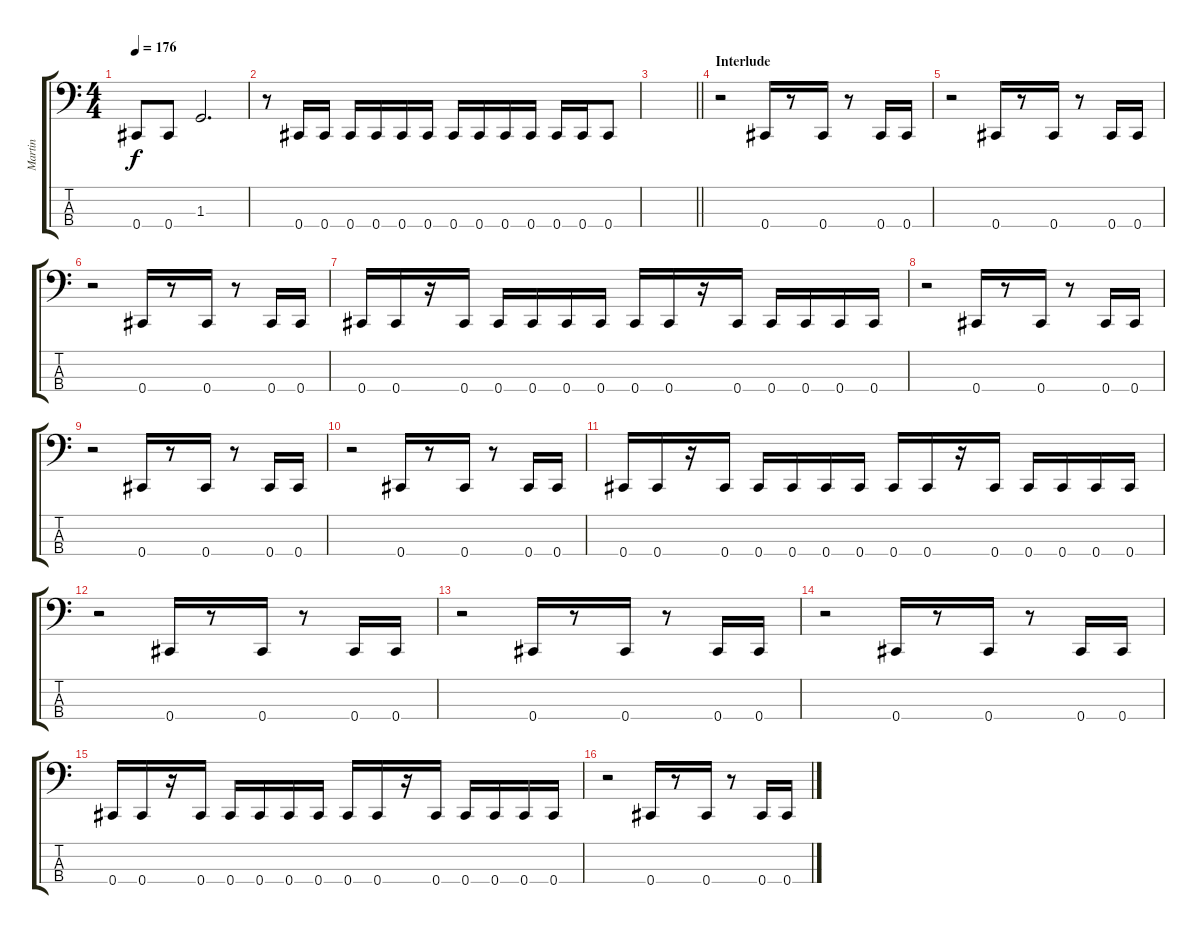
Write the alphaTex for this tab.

\track ("Martin" "Martin") {instrument electricbassfinger}
\staff {score tabs}
\tuning (E2 B1 Gb1 Db1) {hide}
\ts (4 4)
\tempo 176
\clef f4
\ks c
0.4.8{dy f} 0.4.8 1.3.2{d} |
r.8 0.4.16 0.4.16 0.4.16 0.4.16 0.4.16 0.4.16 0.4.16 0.4.16 0.4.16 0.4.16 0.4.16 0.4.16 0.4.8 |
\barLineRight lightlight
|
\section ("" "Interlude")
r.2 0.4.16 r.8 0.4.16 r.8 0.4.16 0.4.16 |
r.2 0.4.16 r.8 0.4.16 r.8 0.4.16 0.4.16 |
r.2 0.4.16 r.8 0.4.16 r.8 0.4.16 0.4.16 |
0.4.16 0.4.16 r.16 0.4.16 0.4.16 0.4.16 0.4.16 0.4.16 0.4.16 0.4.16 r.16 0.4.16 0.4.16 0.4.16 0.4.16 0.4.16 |
r.2 0.4.16 r.8 0.4.16 r.8 0.4.16 0.4.16 |
r.2 0.4.16 r.8 0.4.16 r.8 0.4.16 0.4.16 |
r.2 0.4.16 r.8 0.4.16 r.8 0.4.16 0.4.16 |
0.4.16 0.4.16 r.16 0.4.16 0.4.16 0.4.16 0.4.16 0.4.16 0.4.16 0.4.16 r.16 0.4.16 0.4.16 0.4.16 0.4.16 0.4.16 |
r.2 0.4.16 r.8 0.4.16 r.8 0.4.16 0.4.16 |
r.2 0.4.16 r.8 0.4.16 r.8 0.4.16 0.4.16 |
r.2 0.4.16 r.8 0.4.16 r.8 0.4.16 0.4.16 |
0.4.16 0.4.16 r.16 0.4.16 0.4.16 0.4.16 0.4.16 0.4.16 0.4.16 0.4.16 r.16 0.4.16 0.4.16 0.4.16 0.4.16 0.4.16 |
r.2 0.4.16 r.8 0.4.16 r.8 0.4.16 0.4.16
